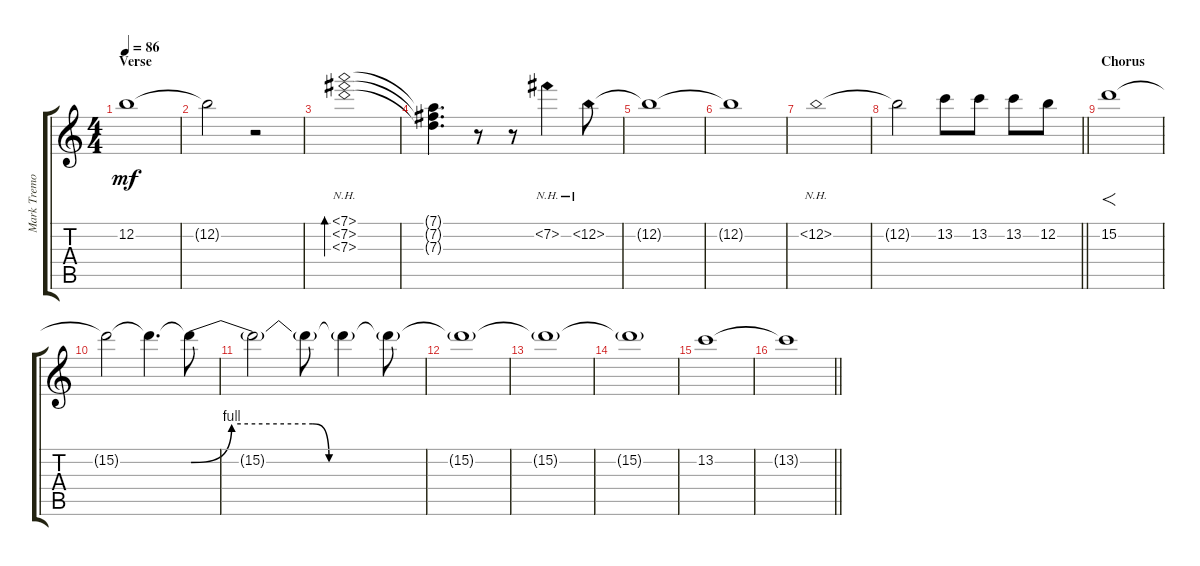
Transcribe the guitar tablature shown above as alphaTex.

\track ("Mark Tremonti" "Mark Tremo") {instrument electricguitarclean}
\staff {score tabs}
\tuning (D4 B3 G3 D3 G2 D2) {hide}
\ts (4 4)
\section ("" "Verse")
\tempo 86
\clef g2
\ks c
12.2{t}.1{dy mf} |
12.2{t}.2 r.2 |
(7.1{nh} 7.2{nh} 7.3{nh}).1{bd 60} |
(7.1{t} 7.2{t} 7.3{t}).4{d} r.8 r.8 7.2{nh}.4 12.2{nh}.8 |
12.2{t}.1 |
12.2{t}.1 |
12.2{nh}.1 |
\barLineRight lightlight
12.2{t}.2 13.2.8 13.2.8 13.2.8 12.2.8 |
\section ("" "Chorus")
15.2.1{f instrument distortionguitar} |
15.2{t}.2 15.2{t}.4{d} 15.2{be (custom 0 0 5 4 15 4 17 0 60 0) t}.8 |
15.2{t}.2 15.2{t}.8 15.2{t}.4 15.2{t}.8 |
15.2{t}.1 |
15.2{t}.1 |
15.2{t}.1 |
13.2.1 |
\barLineRight lightlight
13.2{t}.1
